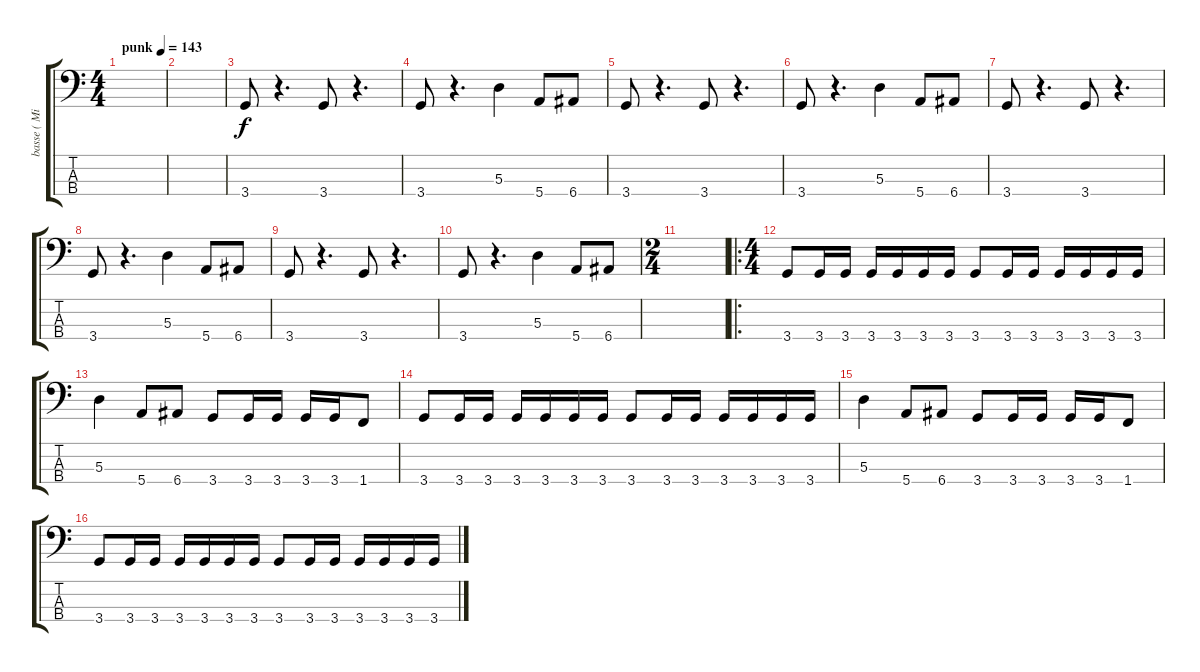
\track ("basse ( Mike ) " "basse ( Mi") {instrument electricbasspick}
\staff {score tabs}
\tuning (G2 D2 A1 E1) {hide}
\ts (4 4)
\tempo (143 "punk")
\clef f4
\ks c
|
|
3.4.8 r.4{d} 3.4.8 r.4{d} |
3.4.8 r.4{d} 5.3.4 5.4.8 6.4.8 |
3.4.8 r.4{d} 3.4.8 r.4{d} |
3.4.8 r.4{d} 5.3.4 5.4.8 6.4.8 |
3.4.8 r.4{d} 3.4.8 r.4{d} |
3.4.8 r.4{d} 5.3.4 5.4.8 6.4.8 |
3.4.8 r.4{d} 3.4.8 r.4{d} |
3.4.8 r.4{d} 5.3.4 5.4.8 6.4.8 |
\ts (2 4)
|
\ro
\ts (4 4)
3.4.8 3.4.16 3.4.16 3.4.16 3.4.16 3.4.16 3.4.16 3.4.8 3.4.16 3.4.16 3.4.16 3.4.16 3.4.16 3.4.16 |
5.3.4 5.4.8 6.4.8 3.4.8 3.4.16 3.4.16 3.4.16 3.4.16 1.4.8 |
3.4.8 3.4.16 3.4.16 3.4.16 3.4.16 3.4.16 3.4.16 3.4.8 3.4.16 3.4.16 3.4.16 3.4.16 3.4.16 3.4.16 |
5.3.4 5.4.8 6.4.8 3.4.8 3.4.16 3.4.16 3.4.16 3.4.16 1.4.8 |
3.4.8 3.4.16 3.4.16 3.4.16 3.4.16 3.4.16 3.4.16 3.4.8 3.4.16 3.4.16 3.4.16 3.4.16 3.4.16 3.4.16
